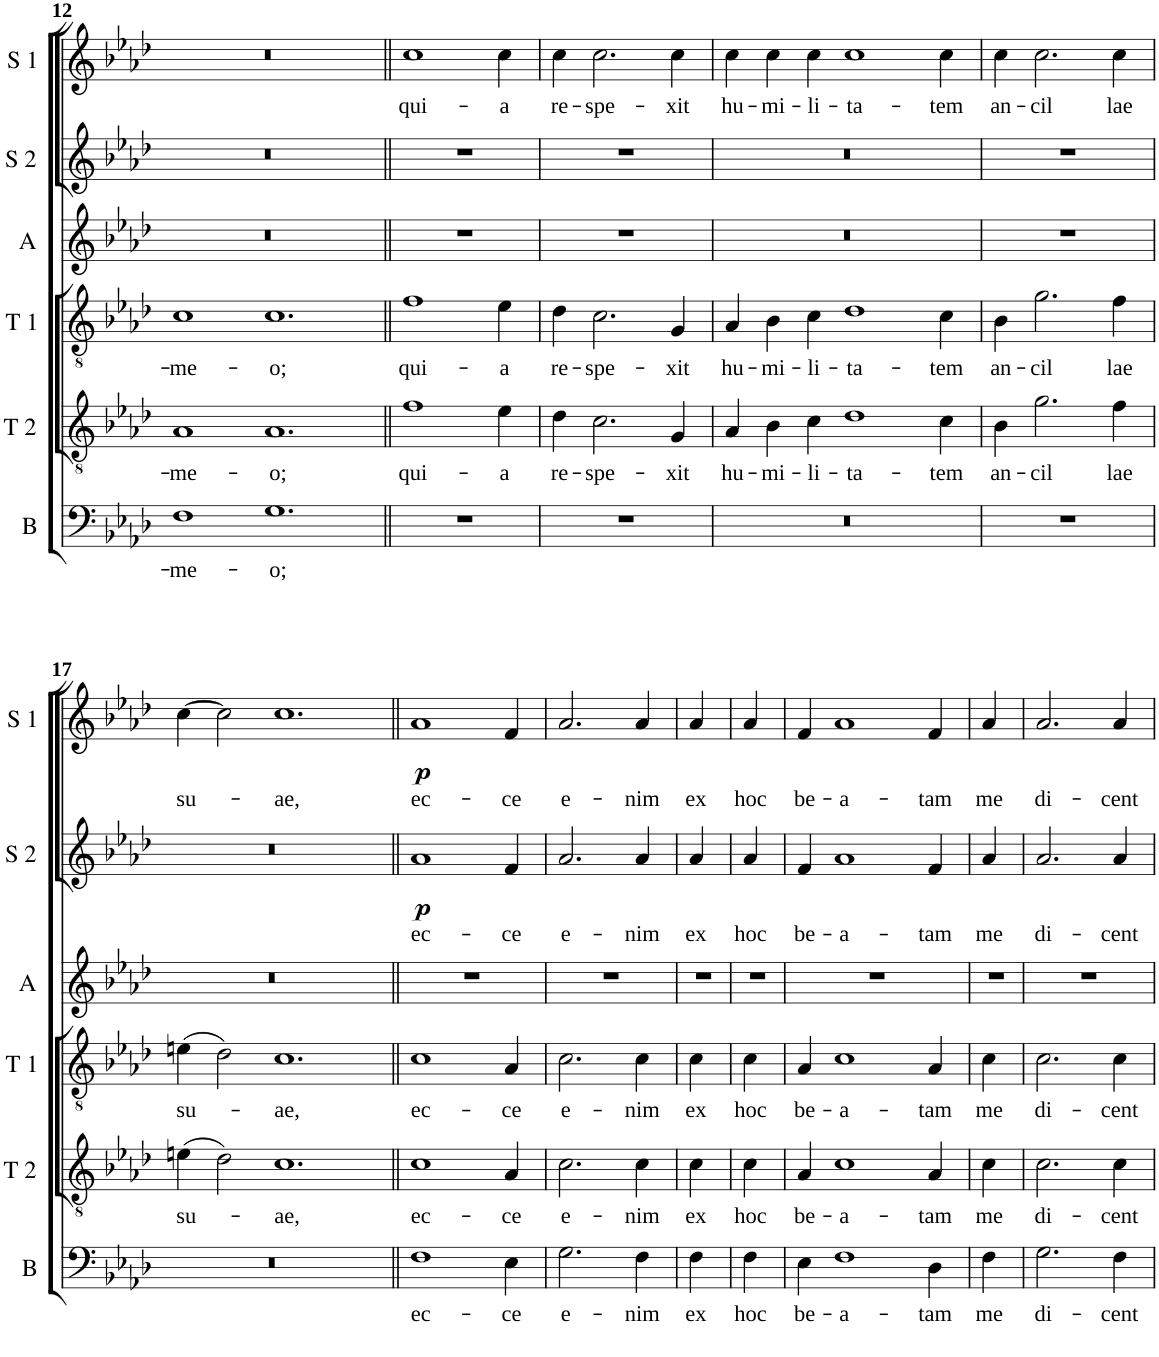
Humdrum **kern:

**kern	**text	**kern	**text	**kern	**text	**kern	**kern	**text	**dynam	**kern	**text	**dynam
*part6	*part6	*part5	*part5	*part4	*part4	*part3	*part2	*part2	*part2	*part1	*part1	*part1
*staff6	*staff6	*staff5	*staff5	*staff4	*staff4	*staff3	*staff2	*staff2	*staff2	*staff1	*staff1	*staff1
*I"Basse	*	*I"Ténor 2	*	*I"Ténor 1	*	*I"Alto	*I"Soprano 2	*	*	*I"Soprano 1	*	*
*I'B	*	*I'T 2	*	*I'T 1	*	*I'A	*I'S 2	*	*	*I'S 1	*	*
!!LO:PB:g=z
*clefF4	*	*clefGv2	*	*clefGv2	*	*clefG2	*clefG2	*	*	*clefG2	*	*
*	*	*Trd4c7	*	*	*	*	*	*	*	*	*	*
*k[b-e-a-d-]	*	*k[b-e-a-d-]	*	*k[b-e-a-d-]	*	*k[b-e-a-d-]	*k[b-e-a-d-]	*	*	*k[b-e-a-d-]	*	*
*A-:	*	*A-:	*	*A-:	*	*A-:	*A-:	*	*	*A-:	*	*
*M10/4	*	*M10/4	*	*M10/4	*	*M10/4	*M10/4	*	*	*M10/4	*	*
=12	=12	=12	=12	=12	=12	=12	=12	=12	=12	=12	=12	=12
!	!LO:LY:b	!	!LO:LY:b	!	!LO:LY:b	!	!	!	!	!	!	!
1F	-me-	1A-	-me-	1c	-me-	2%5r	2%5r	.	.	2%5r	.	.
!	!LO:LY:b	!	!LO:LY:b	!	!LO:LY:b	!	!	!	!	!	!	!
1.G	-o;	1.A-	-o;	1.c	-o;	.	.	.	.	.	.	.
=13||	=13||	=13||	=13||	=13||	=13||	=13||	=13||	=13||	=13||	=13||	=13||	=13||
*M5/4	*	*M5/4	*	*M5/4	*	*M5/4	*M5/4	*	*	*M5/4	*	*
!	!	!	!LO:LY:b	!	!LO:LY:b	!	!	!	!	!	!LO:LY:b	!
4%5r	.	1f	qui-	1f	qui-	4%5r	4%5r	.	.	1cc	qui-	.
!	!	!	!LO:LY:b	!	!LO:LY:b	!	!	!	!	!	!LO:LY:b	!
.	.	4e-\	-a	4e-\	-a	.	.	.	.	4cc\	-a	.
=14	=14	=14	=14	=14	=14	=14	=14	=14	=14	=14	=14	=14
!	!	!	!LO:LY:b	!	!LO:LY:b	!	!	!	!	!	!LO:LY:b	!
4%5r	.	4d-\	re-	4d-\	re-	4%5r	4%5r	.	.	4cc\	re-	.
!	!	!	!LO:LY:b	!	!LO:LY:b	!	!	!	!	!	!LO:LY:b	!
.	.	2.c\	-spe-	2.c\	-spe-	.	.	.	.	2.cc\	-spe-	.
!	!	!	!LO:LY:b	!	!LO:LY:b	!	!	!	!	!	!LO:LY:b	!
.	.	4G/	-xit	4G/	-xit	.	.	.	.	4cc\	-xit	.
=15	=15	=15	=15	=15	=15	=15	=15	=15	=15	=15	=15	=15
*M8/4	*	*M8/4	*	*M8/4	*	*M8/4	*M8/4	*	*	*M8/4	*	*
!	!	!	!LO:LY:b	!	!LO:LY:b	!	!	!	!	!	!LO:LY:b	!
0r	.	4A-/	hu-	4A-/	hu-	0r	0r	.	.	4cc\	hu-	.
!	!	!	!LO:LY:b	!	!LO:LY:b	!	!	!	!	!	!LO:LY:b	!
.	.	4B-\	-mi-	4B-\	-mi-	.	.	.	.	4cc\	-mi-	.
!	!	!	!LO:LY:b	!	!LO:LY:b	!	!	!	!	!	!LO:LY:b	!
.	.	4c\	-li-	4c\	-li-	.	.	.	.	4cc\	-li-	.
!	!	!	!LO:LY:b	!	!LO:LY:b	!	!	!	!	!	!LO:LY:b	!
.	.	1d-	-ta-	1d-	-ta-	.	.	.	.	1cc	-ta-	.
!	!	!	!LO:LY:b	!	!LO:LY:b	!	!	!	!	!	!LO:LY:b	!
.	.	4c\	-tem	4c\	-tem	.	.	.	.	4cc\	-tem	.
=16	=16	=16	=16	=16	=16	=16	=16	=16	=16	=16	=16	=16
*M5/4	*	*M5/4	*	*M5/4	*	*M5/4	*M5/4	*	*	*M5/4	*	*
!	!	!	!LO:LY:b	!	!LO:LY:b	!	!	!	!	!	!LO:LY:b	!
4%5r	.	4B-\	an-	4B-\	an-	4%5r	4%5r	.	.	4cc\	an-	.
!	!	!	!LO:LY:b	!	!LO:LY:b	!	!	!	!	!	!LO:LY:b	!
.	.	2.g\	-cil	2.g\	-cil	.	.	.	.	2.cc\	-cil	.
!	!	!	!LO:LY:b	!	!LO:LY:b	!	!	!	!	!	!LO:LY:b	!
.	.	4f\	lae	4f\	lae	.	.	.	.	4cc\	lae	.
!!LO:LB:g=z
=17	=17	=17	=17	=17	=17	=17	=17	=17	=17	=17	=17	=17
*M9/4	*	*M9/4	*	*M9/4	*	*M9/4	*M9/4	*	*	*M9/4	*	*
!	!	!	!LO:LY:b	!	!LO:LY:b	!	!	!	!	!	!LO:LY:b	!
4%9r	.	(4en\	su-	(4en\	su-	4%9r	4%9r	.	.	[4cc\	su-	.
.	.	2d-\)	.	2d-\)	.	.	.	.	.	2cc\]	.	.
!	!	!	!LO:LY:b	!	!LO:LY:b	!	!	!	!	!	!LO:LY:b	!
.	.	1.c	-ae,	1.c	-ae,	.	.	.	.	1.cc	-ae,	.
=18||	=18||	=18||	=18||	=18||	=18||	=18||	=18||	=18||	=18||	=18||	=18||	=18||
*M5/4	*	*M5/4	*	*M5/4	*	*M5/4	*M5/4	*	*	*M5/4	*	*
!	!LO:LY:b	!	!LO:LY:b	!	!LO:LY:b	!	!	!LO:LY:b	!LO:DY:b	!	!LO:LY:b	!LO:DY:b
1F	ec-	1c	ec-	1c	ec-	4%5r	1a-	ec-	p	1a-	ec-	p
!	!LO:LY:b	!	!LO:LY:b	!	!LO:LY:b	!	!	!LO:LY:b	!	!	!LO:LY:b	!
4E-\	-ce	4A-/	-ce	4A-/	-ce	.	4f/	-ce	.	4f/	-ce	.
=19	=19	=19	=19	=19	=19	=19	=19	=19	=19	=19	=19	=19
*M4/4	*	*M4/4	*	*M4/4	*	*M4/4	*M4/4	*	*	*M4/4	*	*
!	!LO:LY:b	!	!LO:LY:b	!	!LO:LY:b	!	!	!LO:LY:b	!	!	!LO:LY:b	!
2.G\	e-	2.c\	e-	2.c\	e-	1r	2.a-/	e-	.	2.a-/	e-	.
!	!LO:LY:b	!	!LO:LY:b	!	!LO:LY:b	!	!	!LO:LY:b	!	!	!LO:LY:b	!
4F\	-nim	4c\	-nim	4c\	-nim	.	4a-/	-nim	.	4a-/	-nim	.
=20	=20	=20	=20	=20	=20	=20	=20	=20	=20	=20	=20	=20
*M1/4	*	*M1/4	*	*M1/4	*	*M1/4	*M1/4	*	*	*M1/4	*	*
!	!LO:LY:b	!	!LO:LY:b	!	!LO:LY:b	!	!	!LO:LY:b	!	!	!LO:LY:b	!
4F\	ex	4c\	ex	4c\	ex	4r	4a-/	ex	.	4a-/	ex	.
=21	=21	=21	=21	=21	=21	=21	=21	=21	=21	=21	=21	=21
!	!LO:LY:b	!	!LO:LY:b	!	!LO:LY:b	!	!	!LO:LY:b	!	!	!LO:LY:b	!
4F\	hoc	4c\	hoc	4c\	hoc	4r	4a-/	hoc	.	4a-/	hoc	.
=22	=22	=22	=22	=22	=22	=22	=22	=22	=22	=22	=22	=22
*M6/4	*	*M6/4	*	*M6/4	*	*M6/4	*M6/4	*	*	*M6/4	*	*
!	!LO:LY:b	!	!LO:LY:b	!	!LO:LY:b	!	!	!LO:LY:b	!	!	!LO:LY:b	!
4E-\	be-	4A-/	be-	4A-/	be-	1.r	4f/	be-	.	4f/	be-	.
!	!LO:LY:b	!	!LO:LY:b	!	!LO:LY:b	!	!	!LO:LY:b	!	!	!LO:LY:b	!
1F	-a-	1c	-a-	1c	-a-	.	1a-	-a-	.	1a-	-a-	.
!	!LO:LY:b	!	!LO:LY:b	!	!LO:LY:b	!	!	!LO:LY:b	!	!	!LO:LY:b	!
4D-\	-tam	4A-/	-tam	4A-/	-tam	.	4f/	-tam	.	4f/	-tam	.
=23	=23	=23	=23	=23	=23	=23	=23	=23	=23	=23	=23	=23
*M1/4	*	*M1/4	*	*M1/4	*	*M1/4	*M1/4	*	*	*M1/4	*	*
!	!LO:LY:b	!	!LO:LY:b	!	!LO:LY:b	!	!	!LO:LY:b	!	!	!LO:LY:b	!
4F\	me	4c\	me	4c\	me	4r	4a-/	me	.	4a-/	me	.
=24	=24	=24	=24	=24	=24	=24	=24	=24	=24	=24	=24	=24
*M4/4	*	*M4/4	*	*M4/4	*	*M4/4	*M4/4	*	*	*M4/4	*	*
!	!LO:LY:b	!	!LO:LY:b	!	!LO:LY:b	!	!	!LO:LY:b	!	!	!LO:LY:b	!
2.G\	di-	2.c\	di-	2.c\	di-	1r	2.a-/	di-	.	2.a-/	di-	.
!	!LO:LY:b	!	!LO:LY:b	!	!LO:LY:b	!	!	!LO:LY:b	!	!	!LO:LY:b	!
4F\	-cent	4c\	-cent	4c\	-cent	.	4a-/	-cent	.	4a-/	-cent	.
=	=	=	=	=	=	=	=	=	=	=	=	=
*-	*-	*-	*-	*-	*-	*-	*-	*-	*-	*-	*-	*-
